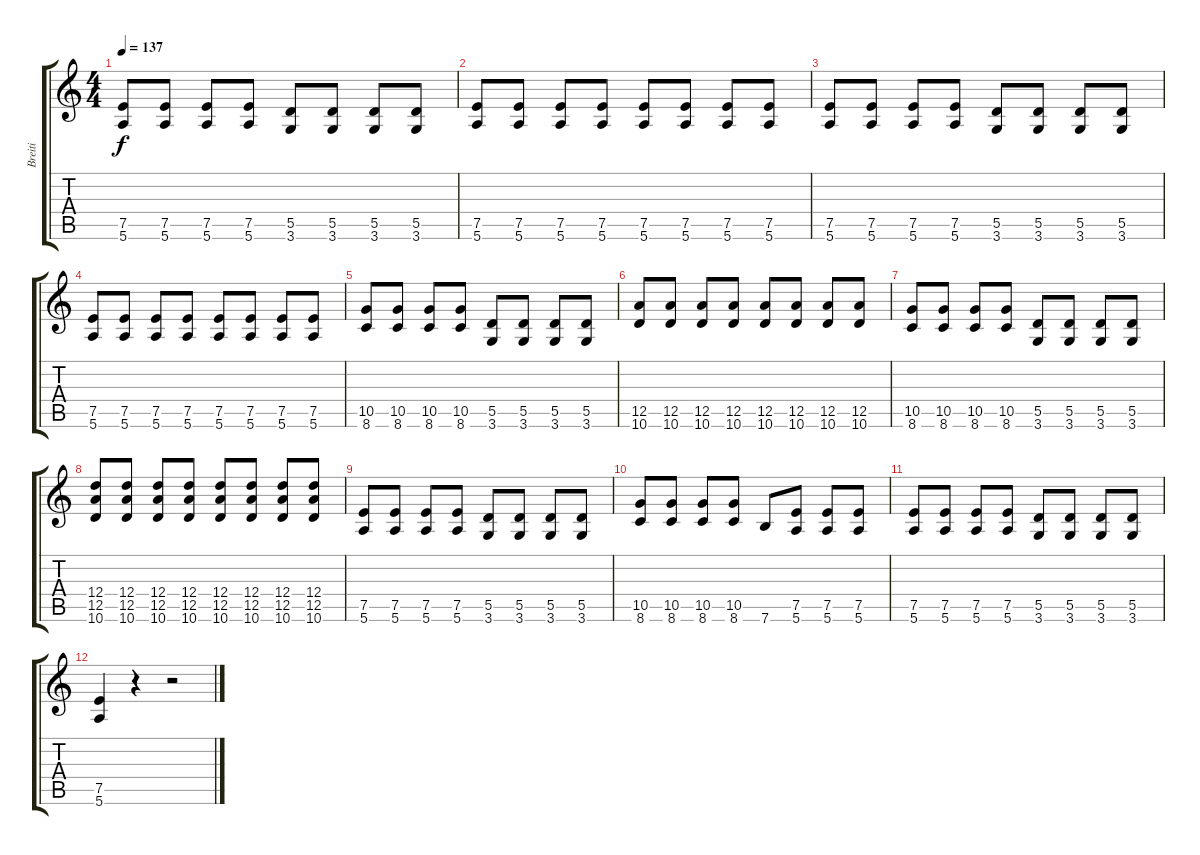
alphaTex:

\track ("Breiti" "Breiti") {instrument electricguitarmuted}
\staff {score tabs}
\tuning (E4 B3 G3 D3 A2 E2) {hide}
\ts (4 4)
\tempo 137
\clef g2
\ks c
(7.5 5.6).8{dy f} (7.5 5.6).8 (7.5 5.6).8 (7.5 5.6).8 (5.5 3.6).8 (5.5 3.6).8 (5.5 3.6).8 (5.5 3.6).8 |
(7.5 5.6).8 (7.5 5.6).8 (7.5 5.6).8 (7.5 5.6).8 (7.5 5.6).8 (7.5 5.6).8 (7.5 5.6).8 (7.5 5.6).8 |
(7.5 5.6).8 (7.5 5.6).8 (7.5 5.6).8 (7.5 5.6).8 (5.5 3.6).8 (5.5 3.6).8 (5.5 3.6).8 (5.5 3.6).8 |
(7.5 5.6).8 (7.5 5.6).8 (7.5 5.6).8 (7.5 5.6).8 (7.5 5.6).8 (7.5 5.6).8 (7.5 5.6).8 (7.5 5.6).8 |
(10.5 8.6).8 (10.5 8.6).8 (10.5 8.6).8 (10.5 8.6).8 (5.5 3.6).8 (5.5 3.6).8 (5.5 3.6).8 (5.5 3.6).8 |
(12.5 10.6).8 (12.5 10.6).8 (12.5 10.6).8 (12.5 10.6).8 (12.5 10.6).8 (12.5 10.6).8 (12.5 10.6).8 (12.5 10.6).8 |
(10.5 8.6).8 (10.5 8.6).8 (10.5 8.6).8 (10.5 8.6).8 (5.5 3.6).8 (5.5 3.6).8 (5.5 3.6).8 (5.5 3.6).8 |
(12.4 12.5 10.6).8 (12.4 12.5 10.6).8 (12.4 12.5 10.6).8 (12.4 12.5 10.6).8 (12.4 12.5 10.6).8 (12.4 12.5 10.6).8 (12.4 12.5 10.6).8 (12.4 12.5 10.6).8 |
(7.5 5.6).8 (7.5 5.6).8 (7.5 5.6).8 (7.5 5.6).8 (5.5 3.6).8 (5.5 3.6).8 (5.5 3.6).8 (5.5 3.6).8 |
(10.5 8.6).8 (10.5 8.6).8 (10.5 8.6).8 (10.5 8.6).8 7.6.8 (7.5 5.6).8 (7.5 5.6).8 (7.5 5.6).8 |
(7.5 5.6).8 (7.5 5.6).8 (7.5 5.6).8 (7.5 5.6).8 (5.5 3.6).8 (5.5 3.6).8 (5.5 3.6).8 (5.5 3.6).8 |
(7.5 5.6).4 r.4 r.2
